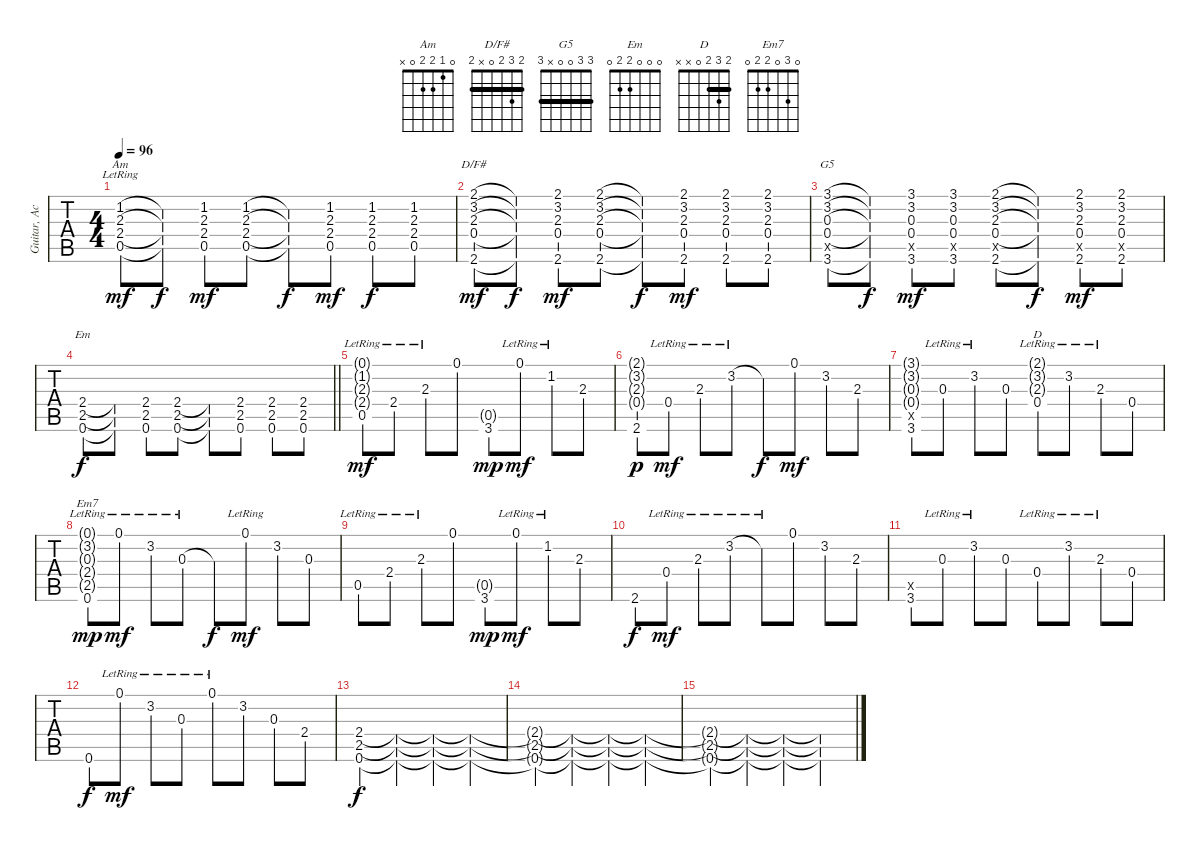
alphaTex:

\track ("Guitar, Acoustic" "Guitar, Ac") {instrument acousticguitarsteel}
\staff {tabs}
\tuning (E4 B3 G3 D3 A2 E2) {hide}
\chord ("Am" 0 1 2 2 0 x)
\chord ("D/F#" 2 3 2 0 x 2) {barre 2}
\chord ("G5" 3 3 0 0 x 3) {barre 3}
\chord ("Em" 0 0 0 2 2 0)
\chord ("D" 2 3 2 0 x x) {barre 2}
\chord ("Em7" 0 3 0 2 2 0)
\ts (4 4)
\tempo 96
\clef g2
\ks g
(1.2 2.3 2.4 0.5{lr}).8{ch "Am" dy mf} (1.2{t} 2.3{t} 2.4{t} 0.5{t}).8{dy f} (1.2 2.3 2.4 0.5).8{dy mf} (1.2 2.3 2.4 0.5).8 (1.2{t} 2.3{t} 2.4{t} 0.5{t}).8{dy f} (1.2 2.3 2.4 0.5).8{dy mf} (1.2 2.3 2.4 0.5).8{dy f} (1.2 2.3 2.4 0.5).8 |
(2.1 3.2 2.3 0.4 2.6).8{ch "D/F#" dy mf} (2.1{t} 3.2{t} 2.3{t} 0.4{t} 2.6{t}).8{dy f} (2.1 3.2 2.3 0.4 2.6).8{dy mf} (2.1 3.2 2.3 0.4 2.6).8 (2.1{t} 3.2{t} 2.3{t} 0.4{t} 2.6{t}).8{dy f} (2.1 3.2 2.3 0.4 2.6).8{dy mf} (2.1 3.2 2.3 0.4 2.6).8 (2.1 3.2 2.3 0.4 2.6).8 |
(3.1 3.2 0.3 0.4 0.5{x} 3.6).8{ch "G5"} (3.1{t} 3.2{t} 0.3{t} 0.4{t} 3.6{t}).8{dy f} (3.1 3.2 0.3 0.4 0.5{x} 3.6).8{dy mf} (3.1 3.2 0.3 0.4 0.5{x} 3.6).8 (2.1 3.2 2.3 0.4 0.5{x} 2.6).8 (2.1{t} 3.2{t} 2.3{t} 0.4{t} 2.6{t}).8{dy f} (2.1 3.2 2.3 0.4 0.5{x} 2.6).8{dy mf} (2.1 3.2 2.3 0.4 0.5{x} 2.6).8 |
\barLineRight lightlight
(2.4 2.5 0.6).8{ch "Em" dy f} (2.4{t} 2.5{t} 0.6{t}).8 (2.4 2.5 0.6).8 (2.4 2.5 0.6).8 (2.4{t} 2.5{t} 0.6{t}).8 (2.4 2.5 0.6).8 (2.4 2.5 0.6).8 (2.4 2.5 0.6).8 |
(0.1{g} 1.2{g} 2.3{g} 2.4{g} 0.5{lr}).8{dy mf} 2.4{lr}.8 2.3{lr}.8 0.1.8 (0.5{g} 3.6).8{dy mp} 0.1{lr}.8{dy mf} 1.2{lr}.8 2.3.8 |
(2.1{g} 3.2{g} 2.3{g} 0.4{g} 2.6).8{dy p} 0.4{lr}.8{dy mf} 2.3{lr}.8 3.2{lr}.8 3.2{t}.8{dy f} 0.1.8{dy mf} 3.2.8 2.3.8 |
(3.1{g} 3.2{g} 0.3{g} 0.4{g} 0.5{x} 3.6).8 0.3{lr}.8 3.2{lr}.8 0.3.8 (2.1{g} 3.2{g} 2.3{g} 0.4{lr}).8{ch "D"} 3.2{lr}.8 2.3{lr}.8 0.4.8 |
(0.1{g} 3.2{g} 0.3{g lr} 2.4{g} 2.5{g} 0.6).8{ch "Em7" dy mp} 0.1{lr}.8{dy mf} 3.2{lr}.8 0.3{lr}.8 0.3{t}.8{dy f} 0.1{lr}.8{dy mf} 3.2.8 0.3.8 |
0.5{lr}.8 2.4{lr}.8 2.3{lr}.8 0.1.8 (0.5{g} 3.6).8{dy mp} 0.1{lr}.8{dy mf} 1.2{lr}.8 2.3.8 |
2.6.8{dy f} 0.4{lr}.8{dy mf} 2.3{lr}.8 3.2{lr}.8 3.2{lr t}.8 0.1.8 3.2.8 2.3.8 |
(0.5{x} 3.6).8 0.3{lr}.8 3.2{lr}.8 0.3.8 0.4{lr}.8 3.2{lr}.8 2.3{lr}.8 0.4.8 |
0.6.8{dy f} 0.1{lr}.8{dy mf} 3.2{lr}.8 0.3{lr}.8 0.1{lr}.8 3.2.8 0.3.8 2.4.8 |
(2.4 2.5 0.6).4{dy f} (2.4{t} 2.5{t} 0.6{t}).4 (2.4{t} 2.5{t} 0.6{t}).4 (2.4{t} 2.5{t} 0.6{t}).4 |
(2.4{t} 2.5{t} 0.6{t}).4 (2.4{t} 2.5{t} 0.6{t}).4 (2.4{t} 2.5{t} 0.6{t}).4 (2.4{t} 2.5{t} 0.6{t}).4 |
(2.4{t} 2.5{t} 0.6{t}).4 (2.4{t} 2.5{t} 0.6{t}).4 (2.4{t} 2.5{t} 0.6{t}).4 (2.4{t} 2.5{t} 0.6{t}).4
